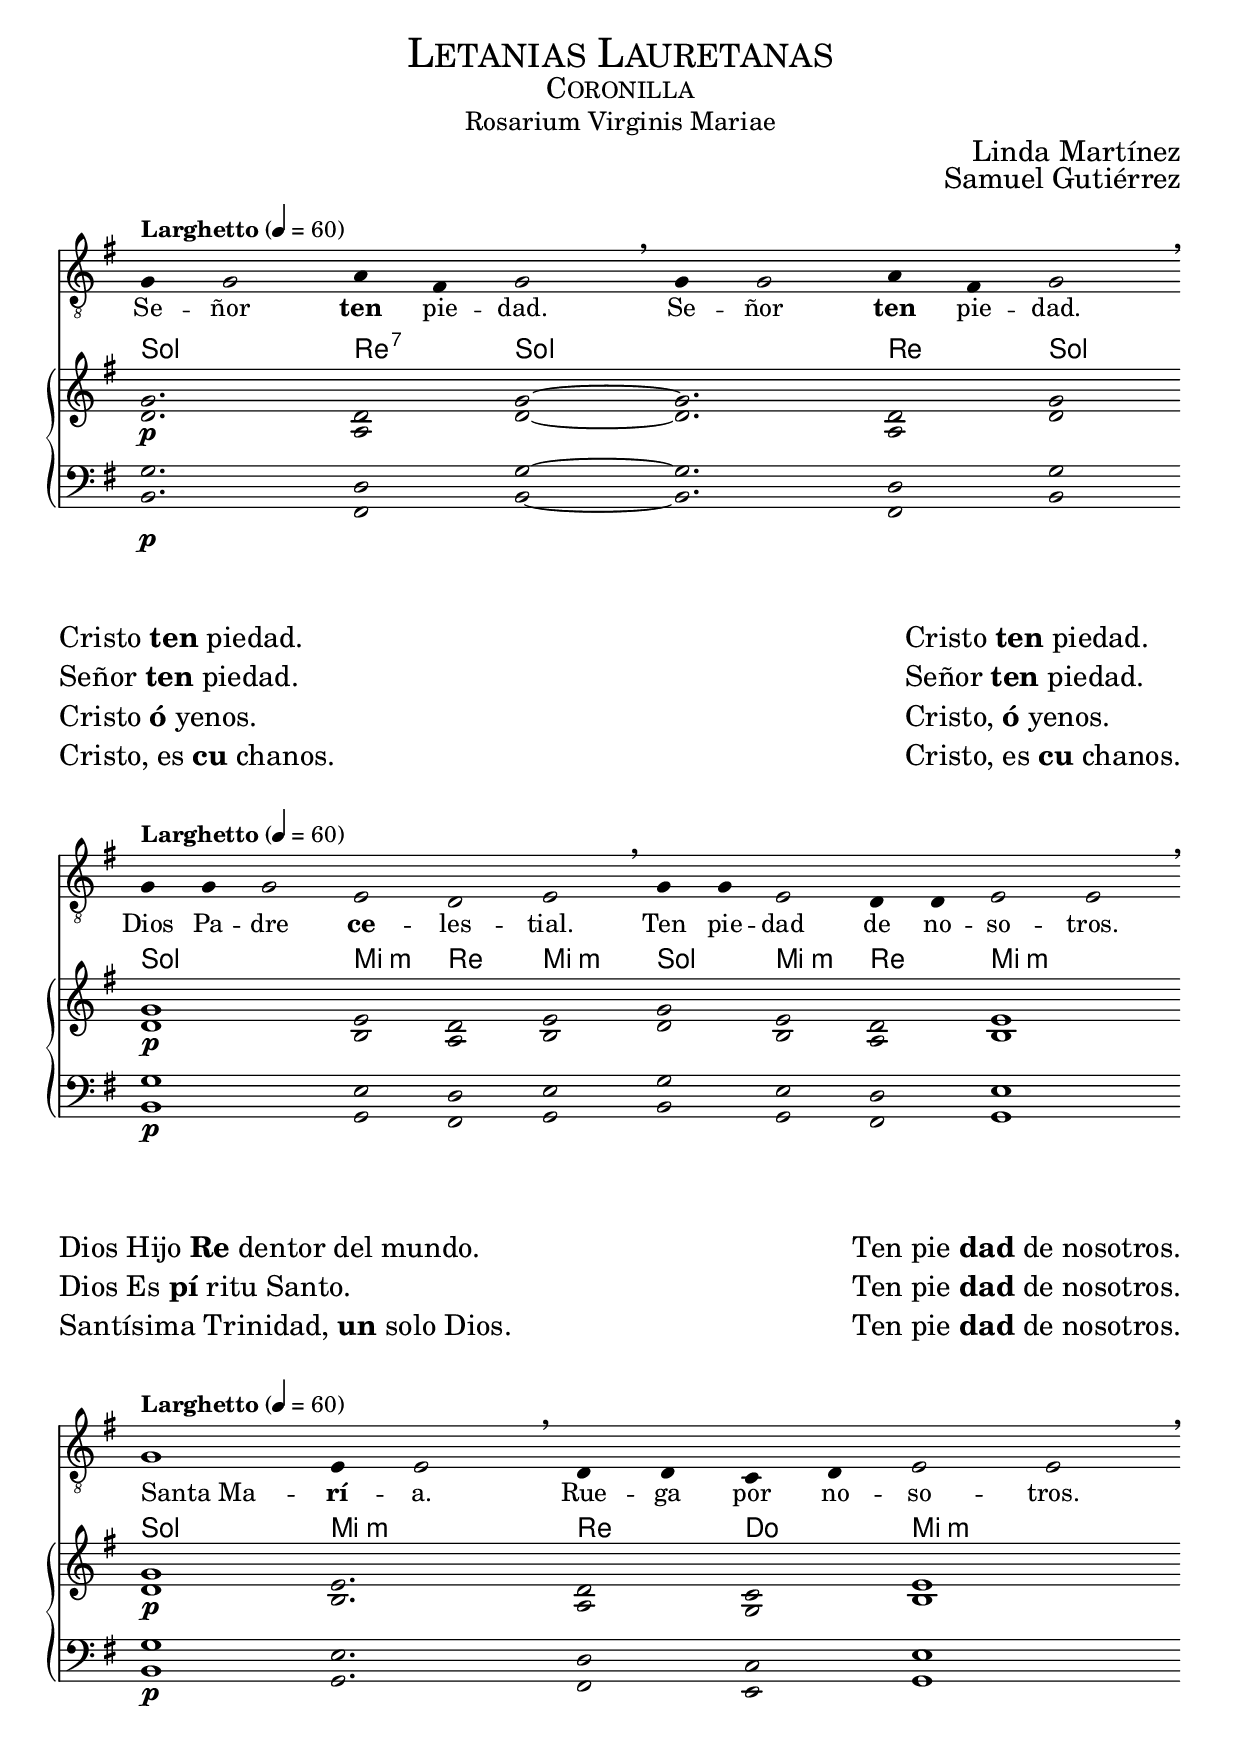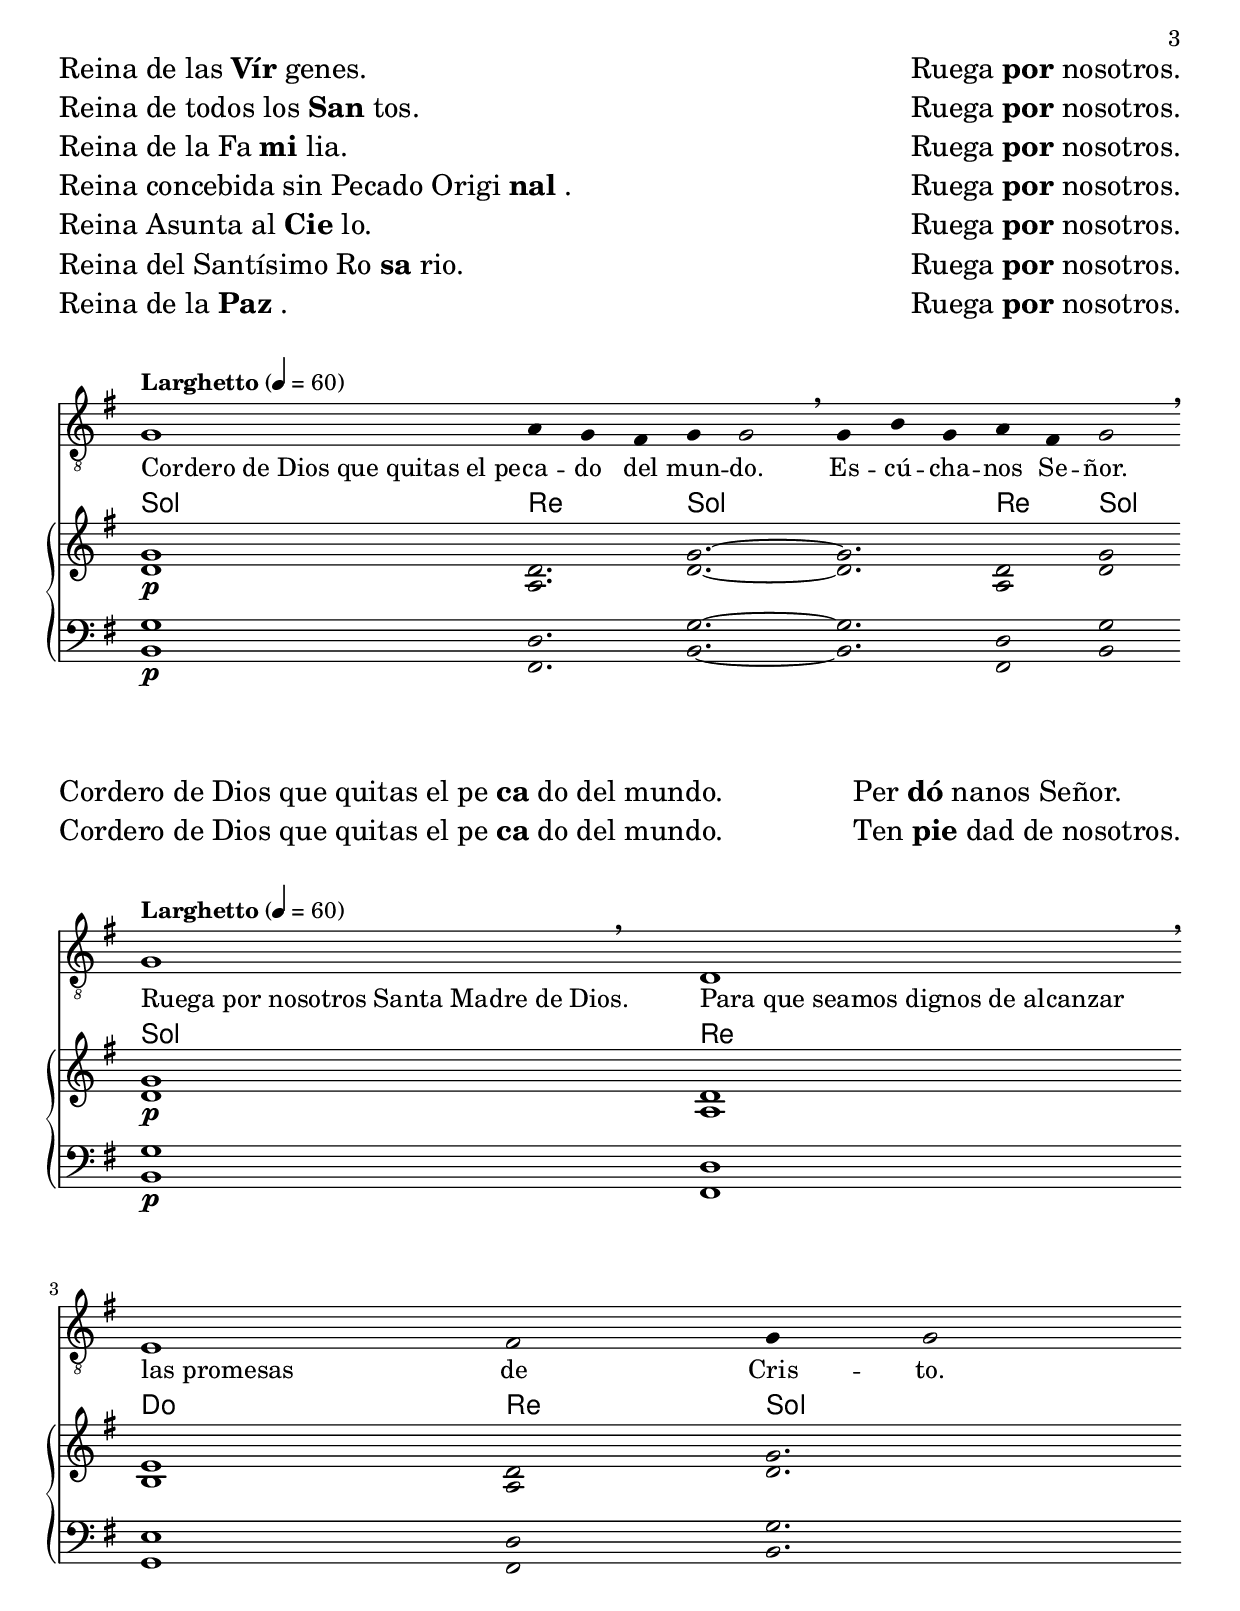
%  Letanias - A modo de tono gregoriano
%  Music and accompaniment by serachsam

\language "espanol"
\version "2.23.2"

% --- Global parameters
%particle = 0
%jump = \break

% --- Includes

title = "Letanias Lauretanas"
subtitle = "Coronilla"
subsubtitle = "Rosarium Virginis Mariae"
autor = "Linda Martínez"
arranger = "Samuel Gutiérrez"
other = ""
dedication = \markup { \small "" }
papper = "letter"
size = 20

global = {
    \tempo "Larghetto" 4 = 60
    \key sol \major
    \time 4/4
}

voice_music_one = \relative do' {
  \compressEmptyMeasures
  \dynamicUp
  \clef "G_8"
  % Señor ten piedad
  \partial 2. sol4 sol2 la4 fas sol2 \breathe \partial 2. sol4 sol2 la4 fas sol2 \breathe
}

voice_music_two = \relative do' {
  \compressEmptyMeasures
  \dynamicUp
  \clef "G_8"
  % Dios Padre celestial
  sol4 sol sol2 mi2 re mi2 \breathe sol4 sol4 mi2 re4 re mi2 mi2 \breathe
}

voice_music_three = \relative do' {
  \compressEmptyMeasures
  \dynamicUp
  \clef "G_8"
  % Santa María
  sol1 mi4 mi2 \breathe re4 re do re mi2 mi2 \breathe
}

voice_music_four = \relative do' {
  \compressEmptyMeasures
  \dynamicUp
  \clef "G_8"
  % Cordero de Dios
  sol1 la4 sol fas sol sol2 \breathe sol4 si4 sol4 la4 fas4 sol2 \breathe
}

voice_music_five = \relative do' {
  \compressEmptyMeasures
  \dynamicUp
  \clef "G_8"
  % Ruega por nosotros
  sol1 \breathe re1 \breathe \break 
  mi1 fas2 sol4 sol2
}

voice_lyrics_one = \lyricmode {
    % Señor ten piedad
    Se -- ñor \markup{\bold ten} pie -- dad. Se -- ñor \markup{\bold ten} pie -- dad.
}

voice_lyrics_two = \lyricmode {
    % Dios Padre celestial
    Dios Pa -- dre \markup{\bold ce} -- les -- tial. Ten pie -- dad de no -- so -- tros.
}

voice_lyrics_three = \lyricmode {
    % Santa María
    \once \override LyricText.self-alignment-X = #-1
    "Santa Ma" -- \markup{\bold rí} -- a. Rue -- ga por no -- so -- tros.
}

voice_lyrics_four = \lyricmode {
    % Cordero de Dios
    \once \override LyricText.self-alignment-X = #-1
    "Cordero de Dios que quitas el pe" -- ca -- do del mun -- do. Es -- cú -- cha -- nos Se -- ñor.
}

voice_lyrics_five = \lyricmode {
    % Ruega por nosotros
    \once \override LyricText.self-alignment-X = #-1
    "Ruega por nosotros Santa Madre de Dios."
    \once \override LyricText.self-alignment-X = #-1
    "Para que seamos dignos de alcanzar" 
    \once \override LyricText.self-alignment-X = #-1
    "las promesas" de Cris -- to.
}

harmonies_one = \new ChordNames {
  \set ChordNames.midiInstrument = "string ensemble 2"
  \set ChordNames.midiMaximumVolume = #0
  \set chordChanges = ##t
  \chordmode {
    \italianChords
    % Señor ten piedad
    sol2. re2:7 sol2 sol2. re2 sol2
  }
}

harmonies_two = \new ChordNames {
  \set ChordNames.midiInstrument = "string ensemble 2"
  \set ChordNames.midiMaximumVolume = #0
  \set chordChanges = ##t
  \chordmode {
    \italianChords
    % Dios padre celestial
    sol1 mi2:m re2 mi2:m sol2 mi2:m re2 mi1:m
  }
}

harmonies_three = \new ChordNames {
  \set ChordNames.midiInstrument = "string ensemble 2"
  \set ChordNames.midiMaximumVolume = #0
  \set chordChanges = ##t
  \chordmode {
    \italianChords
    % Santa María
    sol1 mi2.:m re2 do2 mi1:m
  }
}

harmonies_four = \new ChordNames {
  \set ChordNames.midiInstrument = "string ensemble 2"
  \set ChordNames.midiMaximumVolume = #0
  \set chordChanges = ##t
  \chordmode {
    \italianChords
    % Cordero de Dios
    sol1 re2. sol2. sol2. re2 sol2
  }
}

harmonies_five = \new ChordNames {
  \set ChordNames.midiInstrument = "string ensemble 2"
  \set ChordNames.midiMaximumVolume = #0
  \set chordChanges = ##t
  \chordmode {
    \italianChords
    % Ruega por nosotros
    sol1 re1 do1 re2 sol2.
  }
}

notes_soproano_one = \relative do'' {
    % Señor ten piedad
  sol2.\p re2 sol2~ sol2. re2 sol2
}

notes_soproano_two = \relative do'' {
  % Dios Padre celestial
  sol1\p mi2 re2 mi2 sol2 mi2 re2 mi1
}

notes_soproano_three = \relative do'' {
  % Santa María
  sol1\p mi2. re2 do2 mi1
}

notes_soproano_four = \relative do'' {
  % Cordero de Dios
  sol1\p re2. sol2.~ sol2. re2 sol2
}

notes_soproano_five = \relative do'' {
  % Cordero de Dios
  sol1\p re1 mi1 re2 sol2.
}

notes_alto_one = \relative do' {
    % Señor ten piedad
  re2.\p la2 re2~ re2. la2 re2
}

notes_alto_two = \relative do' {
  % Dios Padre celestial
  re1\p si2 la2 si2 re2 si2 la2 si1
}

notes_alto_three = \relative do' {
  % Santa María
  re1\p si2. la2 sol2 si1
}

notes_alto_four = \relative do' {
  % Cordero de Dios
  re1\p la2. re2.~ re2. la2 re2
}

notes_alto_five = \relative do' {
  % Ruega por nosotros
  re1\p la1 si1 la2 re2.
}

notes_tenor_one = \relative do' {
    % Señor ten piedad
  sol2.\p re2 sol2~ sol2. re2 sol2
}

notes_tenor_two = \relative do' {
  % Dios Padre celestial
  sol1\p mi2 re2 mi2 sol2 mi2 re2 mi1
}

notes_tenor_three = \relative do' {
  % Santa María
  sol1\p mi2. re2 do2 mi1
}

notes_tenor_four = \relative do' {
  % Cordero de Dios
  sol1\p re2. sol2.~ sol2. re2 sol2
}

notes_tenor_five = \relative do' {
  % Ruega por nosotros
  sol1\p re1 mi1 re2 sol2.
}

notes_bass_one = \relative do {
    % Señor ten piedad
  si2.\p fas2 si2~ si2. fas2 si2
}

notes_bass_two = \relative do {
  % Dios Padre celestial
  si1\p sol2 fas2 sol2 si2 sol2 fas2 sol1
}

notes_bass_three = \relative do {
  % Santa María
  si1\p sol2. fas2 mi2 sol1
}

notes_bass_four = \relative do {
  % Cordero de Dios
  si1\p fas2. si2.~ si2. fas2 si2
}

notes_bass_five = \relative do {
  % Ruega por nosotros
  si1\p fas1 sol1 fas2 si2.
}


% --- Global size
%#(set-global-staff-size 18)

% --- Header
\markup { \fill-line { \center-column { \fontsize #5 \smallCaps \title \fontsize #2 \smallCaps \subtitle \fontsize #1 \subsubtitle } } }
\markup { \fill-line { " " \right-column { \fontsize #2 \autor } } }
\markup { \fill-line { " " \right-column { \fontsize #2 \arranger } } }
\markup { \fill-line { " " \right-column { \fontsize #2 \other } } }
\header {
  dedication = \dedication
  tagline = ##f
  breakbefore = ##t
}

% --- Sheet
\score {
  <<
    \new Staff { <<
      \set Staff.midiInstrument = #"choir aahs"
      \new Voice = "voice" {<<\global \voice_music_one>>}
      \new Lyrics \lyricsto "voice" {\voice_lyrics_one}
    >> }
    \harmonies_one
    \new PianoStaff { <<
      \new Staff = "sopranoStaff" { <<
        \set Staff.midiInstrument = #"church organ"
        \partCombine
        << \global \notes_soproano_one >>
        << \global \notes_alto_one >>
      >> }
      \new Staff { <<
        \set Staff.midiInstrument = #"church organ"
        \clef bass
        \partCombine
        << \global \notes_tenor_one >>
        << \global \notes_bass_one >>
      >> }
    >> }
  >>
  \layout {
    indent = #0
    ragged-right = ##f
    \context {
      \Staff
      \remove "Time_signature_engraver"
      \remove "Bar_engraver"
      \hide Stem
    }
  }
  \midi {}
}

\markup { 
  \fontsize #2
  \fill-line {
    \left-column { 
      \line { Cristo \bold "ten" piedad. }
      \line { Señor \bold "ten" piedad. }
      \line { Cristo \bold "ó"yenos. }
      \line { Cristo, es \bold "cu"chanos. }
      \null
    }
    \left-column { 
      \line { Cristo \bold "ten" piedad. } 
      \line { Señor \bold "ten" piedad. }
      \line { Cristo, \bold "ó"yenos. }
      \line { Cristo, es \bold "cu"chanos. }
      \null
    }
  }
}

% --- Sheet
\score {
  <<
    \new Staff { <<
      \set Staff.midiInstrument = #"choir aahs"
      \new Voice = "voice" {<<\global \voice_music_two>>}
      \new Lyrics \lyricsto "voice" {\voice_lyrics_two}
    >> }
    \harmonies_two
    \new PianoStaff { <<
      \new Staff = "sopranoStaff" { <<
        \set Staff.midiInstrument = #"church organ"
        \partCombine
        << \global \notes_soproano_two >>
        << \global \notes_alto_two >>
      >> }
      \new Staff { <<
        \set Staff.midiInstrument = #"church organ"
        \clef bass
        \partCombine
        << \global \notes_tenor_two >>
        << \global \notes_bass_two >>
      >> }
    >> }
  >>
  \layout {
    indent = #0
    ragged-right = ##f
    \context {
      \Staff
      \remove "Time_signature_engraver"
      \remove "Bar_engraver"
      \hide Stem
    }
  }
  \midi {}
}

\markup { 
  \fontsize #2
  \fill-line {
    \left-column { 
      \line { Dios Hijo \bold "Re"dentor del mundo. }
      \line { Dios Es \bold "pí"ritu Santo. }
      \line { Santísima Trinidad, \bold "un" solo Dios. }
      \null
    }
    \left-column { 
      \line { Ten pie \bold "dad" de nosotros. }
      \line { Ten pie \bold "dad" de nosotros. }
      \line { Ten pie \bold "dad" de nosotros. }
      \null
    }
  }
}

% --- Sheet
\score {
  <<
    \new Staff { <<
      \set Staff.midiInstrument = #"choir aahs"
      \new Voice = "voice" {<<\global \voice_music_three>>}
      \new Lyrics \lyricsto "voice" {\voice_lyrics_three}
    >> }
    \harmonies_three
    \new PianoStaff { <<
      \new Staff = "sopranoStaff" { <<
        \set Staff.midiInstrument = #"church organ"
        \partCombine
        << \global \notes_soproano_three >>
        << \global \notes_alto_three >>
      >> }
      \new Staff { <<
        \set Staff.midiInstrument = #"church organ"
        \clef bass
        \partCombine
        << \global \notes_tenor_three >>
        << \global \notes_bass_three >>
      >> }
    >> }
  >>
  \layout {
    indent = #0
    ragged-right = ##f
    \context {
      \Staff
      \remove "Time_signature_engraver"
      \remove "Bar_engraver"
      \hide Stem
    }
  }
  \midi {}
}

\markup { 
  \fontsize #2
  \fill-line {
    \left-column { 
      % Santa
      \line { Santa Madre de \bold "Dios". }
      \line { Santa Virgen de las \bold "vir"genes. }
      % Madre
      \line { Madre de \bold "Cris"to. }
      \line { Madre de la I \bold "gle"sia. }
      \line { Madre de la Divina \bold "Gra"cia. }
      \line { Madre Pu \bold "rí"sima. }
      \line { Madre Cas \bold"tí" sima. }
      \line { Madre \bold "Vir"gen. }
      \line { Madre Inmacu\bold"la"da. }
      \line { Madre A\bold"ma"ble. }
      \line { Madre Admi\bold"ra"ble. }
      \line { Madre del Buen Con\bold"se"jo. }
      \line { Madre del Crea\bold"dor". }
      \line { Madre del Salva\bold"dor". }
      % Virgen
      \line { Virgen Pruden\bold"tí"sima. }
      \line { Virgen Vene\bold"ra"ble. }
      \line { Virgen Lau\bold"da"ble. }
      \line { Virgen Pode\bold"ro"sa. }
      \line { Virgen Cle\bold"men"te. }
      \line { Virgen \bold"Fiel". }
      % Varios
      \line { Espejo de Jus\bold"ti"cia. }
      \line { Trono de Sabidu\bold"rí"a. }
      \line { Causa de Nuestra Ale\bold"grí"a. }
      \line { Vaso Espiri\bold"tual". }
      \line { Vaso Insigne de Devo\bold"ción". }
      \line { Rosa \bold"Mís"tica. }
      \line { Torre de Da\bold"vid". }
      \line { Torre de Mar\bold"fil". }
      \line { Casa de \bold"O"ro. }
      \line { Arca de la Nueva A\bold"lian"za. }
      \line { Puerta del \bold"Cie"lo. }
      \line { Estrella de la Ma\bold"ña"na. }
      \line { Salud de los En\bold"fer"mos. }
      \line { Refugio de los Peca\bold"do"res. }
      \line { Consoladora de los Afli\bold"gi"dos. }
      \line { Auxilio de los Cris\bold"tia"nos. }
      % Reina
      \line { Reina de los \bold"Á"ngeles. }
      \line { Reina de los Pro\bold"fe"tas. }
      \line { Reina de los \bold"Már"tires. }
      \line { Reina de los Pa\bold"triar"cas. }
      \line { Reina de los A\bold"pós"toles. }
      \line { Reina de los Confe\bold"so"res. }
      \null
    }
    \left-column { 
      % Santa
      \line { Ruega \bold "por" nosotros. }
      \line { Ruega \bold "por" nosotros. }
      % Madre
      \line { Ruega \bold "por" nosotros. }
      \line { Ruega \bold "por" nosotros. }
      \line { Ruega \bold "por" nosotros. }
      \line { Ruega \bold "por" nosotros. }
      \line { Ruega \bold "por" nosotros. }
      \line { Ruega \bold "por" nosotros. }
      \line { Ruega \bold "por" nosotros. }
      \line { Ruega \bold "por" nosotros. }
      \line { Ruega \bold "por" nosotros. }
      \line { Ruega \bold "por" nosotros. }
      \line { Ruega \bold "por" nosotros. }
      \line { Ruega \bold "por" nosotros. }
      % Virgen
      \line { Ruega \bold "por" nosotros. }
      \line { Ruega \bold "por" nosotros. }
      \line { Ruega \bold "por" nosotros. }
      \line { Ruega \bold "por" nosotros. }
      \line { Ruega \bold "por" nosotros. }
      \line { Ruega \bold "por" nosotros. }
      % Varios
      \line { Ruega \bold "por" nosotros. }
      \line { Ruega \bold "por" nosotros. }
      \line { Ruega \bold "por" nosotros. }
      \line { Ruega \bold "por" nosotros. }
      \line { Ruega \bold "por" nosotros. }
      \line { Ruega \bold "por" nosotros. }
      \line { Ruega \bold "por" nosotros. }
      \line { Ruega \bold "por" nosotros. }
      \line { Ruega \bold "por" nosotros. }
      \line { Ruega \bold "por" nosotros. }
      \line { Ruega \bold "por" nosotros. }
      \line { Ruega \bold "por" nosotros. }
      \line { Ruega \bold "por" nosotros. }
      \line { Ruega \bold "por" nosotros. }
      \line { Ruega \bold "por" nosotros. }
      \line { Ruega \bold "por" nosotros. }
      % Reina
      \line { Ruega \bold "por" nosotros. }
      \line { Ruega \bold "por" nosotros. }
      \line { Ruega \bold "por" nosotros. }
      \line { Ruega \bold "por" nosotros. }
      \line { Ruega \bold "por" nosotros. }
      \line { Ruega \bold "por" nosotros. }
      \null
    }
  }
}

\markup { 
  \fontsize #2
  \fill-line {
    \left-column { 
      \line { Reina de las \bold"Vír"genes. }
      \line { Reina de todos los \bold"San"tos. }
      \line { Reina de la Fa\bold"mi"lia. }
      \line { Reina concebida sin Pecado Origi\bold"nal". }
      \line { Reina Asunta al \bold"Cie"lo. }
      \line { Reina del Santísimo Ro\bold"sa"rio. }
      \line { Reina de la \bold"Paz". }
      \null
    }
    \left-column { 
      \line { Ruega \bold "por" nosotros. }
      \line { Ruega \bold "por" nosotros. }
      \line { Ruega \bold "por" nosotros. }
      \line { Ruega \bold "por" nosotros. }
      \line { Ruega \bold "por" nosotros. }
      \line { Ruega \bold "por" nosotros. }
      \line { Ruega \bold "por" nosotros. }
      \null
    }
  }
}

% --- Sheet
\score {
  <<
    \new Staff { <<
      \set Staff.midiInstrument = #"choir aahs"
      \new Voice = "voice" {<<\global \voice_music_four>>}
      \new Lyrics \lyricsto "voice" {\voice_lyrics_four}
    >> }
    \harmonies_four
    \new PianoStaff { <<
      \new Staff = "sopranoStaff" { <<
        \set Staff.midiInstrument = #"church organ"
        \partCombine
        << \global \notes_soproano_four >>
        << \global \notes_alto_four >>
      >> }
      \new Staff { <<
        \set Staff.midiInstrument = #"church organ"
        \clef bass
        \partCombine
        << \global \notes_tenor_four >>
        << \global \notes_bass_four >>
      >> }
    >> }
  >>
  \layout {
    indent = #0
    ragged-right = ##f
    \context {
      \Staff
      \remove "Time_signature_engraver"
      \remove "Bar_engraver"
      \hide Stem
    }
  }
  \midi {}
}

\markup { 
  \fontsize #2
  \fill-line {
    \left-column { 
      \line { Cordero de Dios que quitas el pe\bold"ca"do del mundo. }
      \line { Cordero de Dios que quitas el pe\bold"ca"do del mundo. }
      \null
    }
    \left-column { 
      \line { Per\bold"dó"nanos Señor. }
      \line { Ten \bold"pie"dad de nosotros. }
      \null
    }
  }
}

% --- Sheet
\score {
  <<
    \new Staff { <<
      \set Staff.midiInstrument = #"choir aahs"
      \new Voice = "voice" {<<\global \voice_music_five>>}
      \new Lyrics \lyricsto "voice" {\voice_lyrics_five}
    >> }
    \harmonies_five
    \new PianoStaff { <<
      \new Staff = "sopranoStaff" { <<
        \set Staff.midiInstrument = #"church organ"
        \partCombine
        << \global \notes_soproano_five >>
        << \global \notes_alto_five >>
      >> }
      \new Staff { <<
        \set Staff.midiInstrument = #"church organ"
        \clef bass
        \partCombine
        << \global \notes_tenor_five >>
        << \global \notes_bass_five >>
      >> }
    >> }
  >>
  \layout {
    indent = #0
    ragged-right = ##f
    \context {
      \Staff
      \remove "Time_signature_engraver"
      \remove "Bar_engraver"
      \hide Stem
    }
  }
  \midi {}
}

% --- Paper
\paper{
  #(set-default-paper-size "letter")
}
